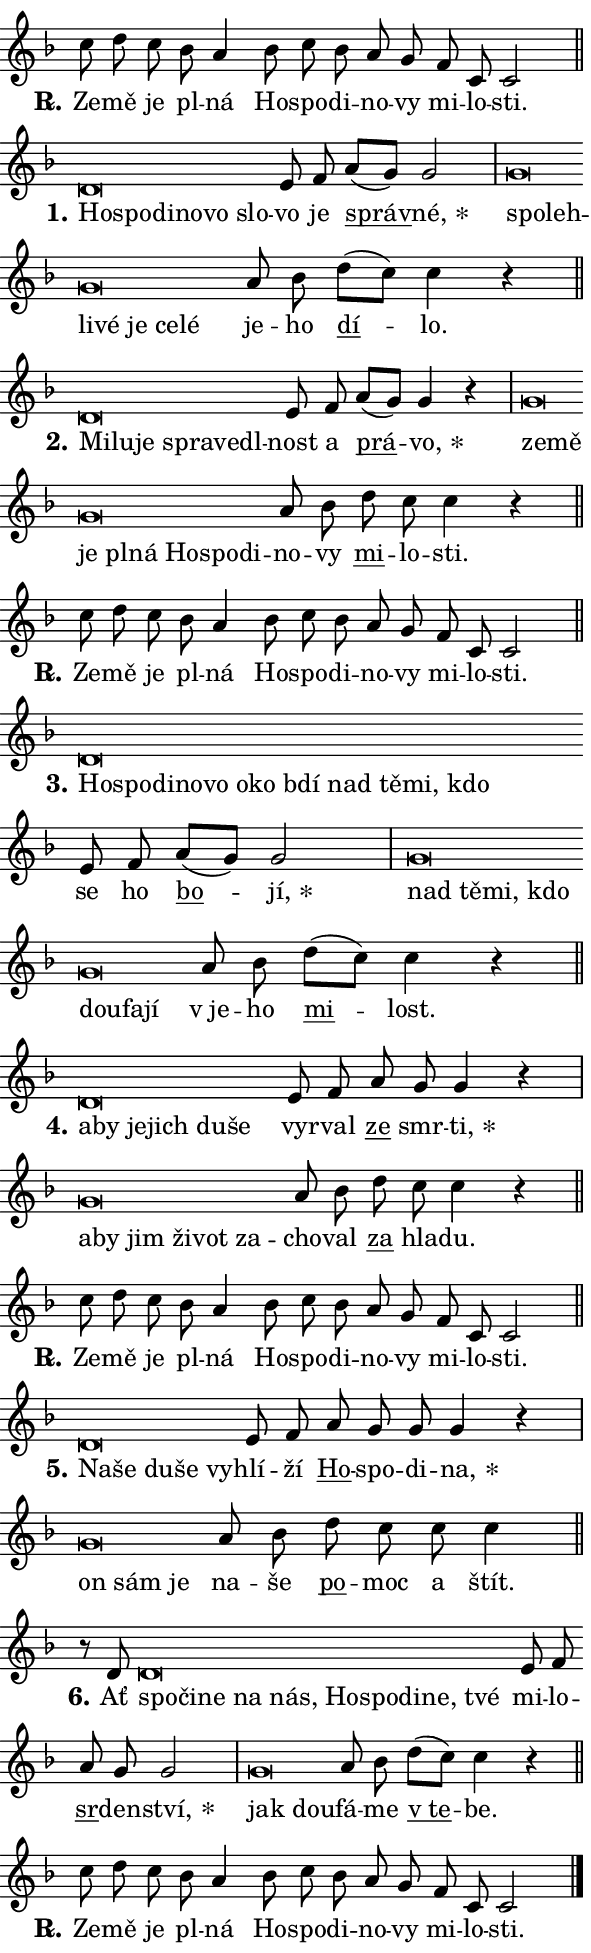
\version "2.24.0"
\header { tagline = "" }
\paper {
  indent = 0\cm
  top-margin = 0\cm
  right-margin = 0.13\cm % to fit lyric hyphens
  bottom-margin = 0\cm
  left-margin = 0\cm
  paper-width = 10\cm
  page-breaking = #ly:one-page-breaking
  system-system-spacing.basic-distance = #11
  score-system-spacing.basic-distance = #11
  ragged-last = ##f
}


%% Author: Thomas Morley
%% https://lists.gnu.org/archive/html/lilypond-user/2020-05/msg00002.html
#(define (line-position grob)
"Returns position of @var[grob} in current system:
   @code{'start}, if at first time-step
   @code{'end}, if at last time-step
   @code{'middle} otherwise
"
  (let* ((col (ly:item-get-column grob))
         (ln (ly:grob-object col 'left-neighbor))
         (rn (ly:grob-object col 'right-neighbor))
         (col-to-check-left (if (ly:grob? ln) ln col))
         (col-to-check-right (if (ly:grob? rn) rn col))
         (break-dir-left
           (and
             (ly:grob-property col-to-check-left 'non-musical #f)
             (ly:item-break-dir col-to-check-left)))
         (break-dir-right
           (and
             (ly:grob-property col-to-check-right 'non-musical #f)
             (ly:item-break-dir col-to-check-right))))
        (cond ((eqv? 1 break-dir-left) 'start)
              ((eqv? -1 break-dir-right) 'end)
              (else 'middle))))

#(define (tranparent-at-line-position vctor)
  (lambda (grob)
  "Relying on @code{line-position} select the relevant enry from @var{vctor}.
Used to determine transparency,"
    (case (line-position grob)
      ((end) (not (vector-ref vctor 0)))
      ((middle) (not (vector-ref vctor 1)))
      ((start) (not (vector-ref vctor 2))))))

noteHeadBreakVisibility =
#(define-music-function (break-visibility)(vector?)
"Makes @code{NoteHead}s transparent relying on @var{break-visibility}"
#{
  \override NoteHead.transparent =
    #(tranparent-at-line-position break-visibility)
#})

#(define delete-ledgers-for-transparent-note-heads
  (lambda (grob)
    "Reads whether a @code{NoteHead} is transparent.
If so this @code{NoteHead} is removed from @code{'note-heads} from
@var{grob}, which is supposed to be @code{LedgerLineSpanner}.
As a result ledgers are not printed for this @code{NoteHead}"
    (let* ((nhds-array (ly:grob-object grob 'note-heads))
           (nhds-list
             (if (ly:grob-array? nhds-array)
                 (ly:grob-array->list nhds-array)
                 '()))
           ;; Relies on the transparent-property being done before
           ;; Staff.LedgerLineSpanner.after-line-breaking is executed.
           ;; This is fragile ...
           (to-keep
             (remove
               (lambda (nhd)
                 (ly:grob-property nhd 'transparent #f))
               nhds-list)))
      ;; TODO find a better method to iterate over grob-arrays, similiar
      ;; to filter/remove etc for lists
      ;; For now rebuilt from scratch
      (set! (ly:grob-object grob 'note-heads)  '())
      (for-each
        (lambda (nhd)
          (ly:pointer-group-interface::add-grob grob 'note-heads nhd))
        to-keep))))

squashNotes = {
  \override NoteHead.X-extent = #'(-0.2 . 0.2)
  \override NoteHead.Y-extent = #'(-0.75 . 0)
  \override NoteHead.stencil =
    #(lambda (grob)
       (let ((pos (ly:grob-property grob 'staff-position)))
         (begin
           (if (< pos -7) (display "ERROR: Lower brevis then expected\n") (display ""))
           (if (<= pos -6) ly:text-interface::print ly:note-head::print))))
}
unSquashNotes = {
  \revert NoteHead.X-extent
  \revert NoteHead.Y-extent
  \revert NoteHead.stencil
}

hideNotes = \noteHeadBreakVisibility #begin-of-line-visible
unHideNotes = \noteHeadBreakVisibility #all-visible

% work-around for resetting accidentals
% https://lilypond.org/doc/v2.23/Documentation/notation/displaying-rhythms#unmetered-music
cadenzaMeasure = {
  \cadenzaOff
  \partial 1024 s1024
  \cadenzaOn
}

#(define-markup-command (accent layout props text) (markup?)
  "Underline accented syllable"
  (interpret-markup layout props
    #{\markup \override #'(offset . 4.3) \underline { #text }#}))

responsum = \markup \concat {
  "R" \hspace #-1.05 \path #0.1 #'((moveto 0 0.07) (lineto 0.9 0.8)) \hspace #0.05 "."
}

spaceSize = #0.6828661417322834 % exact space size for TeX Gyre Schola

\layout {
  \context {
    \Staff
    \remove "Time_signature_engraver"
    \override LedgerLineSpanner.after-line-breaking = #delete-ledgers-for-transparent-note-heads
  }
  \context {
    \Lyrics {
      \override LyricSpace.minimum-distance = \spaceSize
      \override LyricText.font-name = #"TeX Gyre Schola"
      \override LyricText.font-size = 1
      \override StanzaNumber.font-name = #"TeX Gyre Schola Bold"
      \override StanzaNumber.font-size = 1
    }
  }
  \context {
    \Score 
    \override NoteHead.text =
      #(lambda (grob) 
        (let ((pos (ly:grob-property grob 'staff-position)))
          #{\markup {
            \combine
              \halign #-0.55 \raise #(if (= pos -6) 0 0.5) \override #'(thickness . 2) \draw-line #'(3.2 . 0)
              \musicglyph "noteheads.sM1"
          }#}))
  }
}

% magnetic-lyrics.ily
%
%   written by
%     Jean Abou Samra <jean@abou-samra.fr>
%     Werner Lemberg <wl@gnu.org>
%
%   adapted by
%     Jiri Hon <jiri.hon@gmail.com>
%
% Version 2022-Apr-15

% https://www.mail-archive.com/lilypond-user@gnu.org/msg149350.html

#(define (Left_hyphen_pointer_engraver context)
   "Collect syllable-hyphen-syllable occurrences in lyrics and store
them in properties.  This engraver only looks to the left.  For
example, if the lyrics input is @code{foo -- bar}, it does the
following.

@itemize @bullet
@item
Set the @code{text} property of the @code{LyricHyphen} grob between
@q{foo} and @q{bar} to @code{foo}.

@item
Set the @code{left-hyphen} property of the @code{LyricText} grob with
text @q{foo} to the @code{LyricHyphen} grob between @q{foo} and
@q{bar}.
@end itemize

Use this auxiliary engraver in combination with the
@code{lyric-@/text::@/apply-@/magnetic-@/offset!} hook."
   (let ((hyphen #f)
         (text #f))
     (make-engraver
      (acknowledgers
       ((lyric-syllable-interface engraver grob source-engraver)
        (set! text grob)))
      (end-acknowledgers
       ((lyric-hyphen-interface engraver grob source-engraver)
        ;(when (not (grob::has-interface grob 'lyric-space-interface))
          (set! hyphen grob)));)
      ((stop-translation-timestep engraver)
       (when (and text hyphen)
         (ly:grob-set-object! text 'left-hyphen hyphen))
       (set! text #f)
       (set! hyphen #f)))))

#(define (lyric-text::apply-magnetic-offset! grob)
   "If the space between two syllables is less than the value in
property @code{LyricText@/.details@/.squash-threshold}, move the right
syllable to the left so that it gets concatenated with the left
syllable.

Use this function as a hook for
@code{LyricText@/.after-@/line-@/breaking} if the
@code{Left_@/hyphen_@/pointer_@/engraver} is active."
   (let ((hyphen (ly:grob-object grob 'left-hyphen #f)))
     (when hyphen
       (let ((left-text (ly:spanner-bound hyphen LEFT)))
         (when (grob::has-interface left-text 'lyric-syllable-interface)
           (let* ((common (ly:grob-common-refpoint grob left-text X))
                  (this-x-ext (ly:grob-extent grob common X))
                  (left-x-ext
                   (begin
                     ;; Trigger magnetism for left-text.
                     (ly:grob-property left-text 'after-line-breaking)
                     (ly:grob-extent left-text common X)))
                  ;; `delta` is the gap width between two syllables.
                  (delta (- (interval-start this-x-ext)
                            (interval-end left-x-ext)))
                  (details (ly:grob-property grob 'details))
                  (threshold (assoc-get 'squash-threshold details 0.2)))
             (when (< delta threshold)
               (let* (;; We have to manipulate the input text so that
                      ;; ligatures crossing syllable boundaries are not
                      ;; disabled.  For languages based on the Latin
                      ;; script this is essentially a beautification.
                      ;; However, for non-Western scripts it can be a
                      ;; necessity.
                      (lt (ly:grob-property left-text 'text))
                      (rt (ly:grob-property grob 'text))
                      (is-space (grob::has-interface hyphen 'lyric-space-interface))
                      (space (if is-space " " ""))
                      (extra-delta (if is-space spaceSize 0))
                      ;; Append new syllable.
                      (ltrt-space (if (and (string? lt) (string? rt))
                                (string-append lt space rt)
                                (make-concat-markup (list lt space rt))))
                      ;; Right-align `ltrt` to the right side.
                      (ltrt-space-markup (grob-interpret-markup
                               grob
                               (make-translate-markup
                                (cons (interval-length this-x-ext) 0)
                                (make-right-align-markup ltrt-space)))))
                 (begin
                   ;; Don't print `left-text`.
                   (ly:grob-set-property! left-text 'stencil #f)
                   ;; Set text and stencil (which holds all collected
                   ;; syllables so far) and shift it to the left.
                   (ly:grob-set-property! grob 'text ltrt-space)
                   (ly:grob-set-property! grob 'stencil ltrt-space-markup)
                   (ly:grob-translate-axis! grob (- (- delta extra-delta)) X))))))))))


#(define (lyric-hyphen::displace-bounds-first grob)
   ;; Make very sure this callback isn't triggered too early.
   (let ((left (ly:spanner-bound grob LEFT))
         (right (ly:spanner-bound grob RIGHT)))
     (ly:grob-property left 'after-line-breaking)
     (ly:grob-property right 'after-line-breaking)
     (ly:lyric-hyphen::print grob)))

squashThreshold = #0.4

\layout {
  \context {
    \Lyrics
    \consists #Left_hyphen_pointer_engraver
    \override LyricText.after-line-breaking =
      #lyric-text::apply-magnetic-offset!
    \override LyricHyphen.stencil = #lyric-hyphen::displace-bounds-first
    \override LyricText.details.squash-threshold = \squashThreshold
    \override LyricHyphen.minimum-distance = 0
    \override LyricHyphen.minimum-length = \squashThreshold
  }
}

squashText = \override LyricText.details.squash-threshold = 9999
unSquashText = \override LyricText.details.squash-threshold = \squashThreshold

leftText = \override LyricText.self-alignment-X = #LEFT
unLeftText = \revert LyricText.self-alignment-X

starOffset = #(lambda (grob) 
                (let ((x_offset (ly:self-alignment-interface::aligned-on-x-parent grob)))
                  (if (= x_offset 0) 0 (+ x_offset 1.2))))

star = #(define-music-function (syllable)(string?)
"Append star separator at the end of a syllable"
#{
  \once \override LyricText.X-offset = #starOffset
  \lyricmode { \markup {
    #syllable
    \override #'((font-name . "TeX Gyre Schola Bold")) \hspace #0.2 \lower #0.65 \larger "*"
  } }
#})

starAccent = #(define-music-function (syllable)(string?)
"Append star separator at the end of a syllable and make accent"
#{
  \once \override LyricText.X-offset = #starOffset
  \lyricmode { \markup {
    \accent #syllable
    \override #'((font-name . "TeX Gyre Schola Bold")) \hspace #0.2 \lower #0.65 \larger "*"
  } }
#})

breath = #(define-music-function (syllable)(string?)
"Append breathing indicator at the end of a syllable"
#{
  \lyricmode { \markup { #syllable "+" } }
#})

optionalBreath = #(define-music-function (syllable)(string?)
"Append optional breathing indicator at the end of a syllable"
#{
  \lyricmode { \markup { #syllable "(+)" } }
#})


\score {
    <<
        \new Voice = "melody" { \cadenzaOn \key f \major \relative { c''8 d c bes a4 \bar "" bes8 c bes \bar "" a g \bar "" f c c2 \cadenzaMeasure \bar "||" \break } }
        \new Lyrics \lyricsto "melody" { \lyricmode { \set stanza = \responsum
Ze -- mě je pl -- ná Ho -- spo -- di -- no -- vy mi -- lo -- sti. } }
    >>
    \layout {}
}

\score {
    <<
        \new Voice = "melody" { \cadenzaOn \key f \major \relative { \squashNotes d'\breve*1/16 \hideNotes \breve*1/16 \bar "" \breve*1/16 \bar "" \breve*1/16 \bar "" \breve*1/16 \breve*1/16 \bar "" \unHideNotes \unSquashNotes e8 f \bar "" a[( g)] g2 \cadenzaMeasure \bar "|" \squashNotes g\breve*1/16 \hideNotes \breve*1/16 \bar "" \breve*1/16 \bar "" \breve*1/16 \bar "" \breve*1/16 \bar "" \breve*1/16 \breve*1/16 \bar "" \unHideNotes \unSquashNotes a8 bes \bar "" d[( c)] c4 r \cadenzaMeasure \bar "||" \break } }
        \new Lyrics \lyricsto "melody" { \lyricmode { \set stanza = "1."
\leftText Ho -- \squashText spo -- di -- no -- vo slo -- \unLeftText \unSquashText vo je \markup \accent správ -- \star né, \leftText spo -- \squashText leh -- li -- vé je ce -- lé \unLeftText \unSquashText je -- ho \markup \accent dí -- lo. } }
    >>
    \layout {}
}

\score {
    <<
        \new Voice = "melody" { \cadenzaOn \key f \major \relative { \squashNotes d'\breve*1/16 \hideNotes \breve*1/16 \bar "" \breve*1/16 \bar "" \breve*1/16 \bar "" \breve*1/16 \breve*1/16 \bar "" \unHideNotes \unSquashNotes e8 f \bar "" a[( g)] g4 r \cadenzaMeasure \bar "|" \squashNotes g\breve*1/16 \hideNotes \breve*1/16 \bar "" \breve*1/16 \bar "" \breve*1/16 \bar "" \breve*1/16 \bar "" \breve*1/16 \bar "" \breve*1/16 \breve*1/16 \bar "" \unHideNotes \unSquashNotes a8 bes \bar "" d c c4 r \cadenzaMeasure \bar "||" \break } }
        \new Lyrics \lyricsto "melody" { \lyricmode { \set stanza = "2."
\leftText Mi -- \squashText lu -- je spra -- ve -- dl -- \unLeftText \unSquashText nost a \markup \accent prá -- \star vo, \leftText ze -- \squashText mě je pl -- ná Ho -- spo -- di -- \unLeftText \unSquashText no -- vy \markup \accent mi -- lo -- sti. } }
    >>
    \layout {}
}

\score {
    <<
        \new Voice = "melody" { \cadenzaOn \key f \major \relative { c''8 d c bes a4 \bar "" bes8 c bes \bar "" a g \bar "" f c c2 \cadenzaMeasure \bar "||" \break } }
        \new Lyrics \lyricsto "melody" { \lyricmode { \set stanza = \responsum
Ze -- mě je pl -- ná Ho -- spo -- di -- no -- vy mi -- lo -- sti. } }
    >>
    \layout {}
}

\score {
    <<
        \new Voice = "melody" { \cadenzaOn \key f \major \relative { \squashNotes d'\breve*1/16 \hideNotes \breve*1/16 \bar "" \breve*1/16 \bar "" \breve*1/16 \bar "" \breve*1/16 \bar "" \breve*1/16 \bar "" \breve*1/16 \bar "" \breve*1/16 \bar "" \breve*1/16 \bar "" \breve*1/16 \bar "" \breve*1/16 \breve*1/16 \bar "" \unHideNotes \unSquashNotes e8 f \bar "" a[( g)] g2 \cadenzaMeasure \bar "|" \squashNotes g\breve*1/16 \hideNotes \breve*1/16 \bar "" \breve*1/16 \bar "" \breve*1/16 \bar "" \breve*1/16 \bar "" \breve*1/16 \breve*1/16 \bar "" \unHideNotes \unSquashNotes a8 bes \bar "" d[( c)] c4 r \cadenzaMeasure \bar "||" \break } }
        \new Lyrics \lyricsto "melody" { \lyricmode { \set stanza = "3."
\leftText Ho -- \squashText spo -- di -- no -- vo o -- ko bdí nad tě -- mi, kdo \unLeftText \unSquashText se ho \markup \accent bo -- \star jí, \leftText nad \squashText tě -- mi, kdo dou -- fa -- jí \unLeftText \unSquashText "v je" -- ho \markup \accent mi -- lost. } }
    >>
    \layout {}
}

\score {
    <<
        \new Voice = "melody" { \cadenzaOn \key f \major \relative { \squashNotes d'\breve*1/16 \hideNotes \breve*1/16 \bar "" \breve*1/16 \bar "" \breve*1/16 \bar "" \breve*1/16 \breve*1/16 \bar "" \unHideNotes \unSquashNotes e8 f \bar "" a g g4 r \cadenzaMeasure \bar "|" \squashNotes g\breve*1/16 \hideNotes \breve*1/16 \bar "" \breve*1/16 \bar "" \breve*1/16 \bar "" \breve*1/16 \breve*1/16 \bar "" \unHideNotes \unSquashNotes a8 bes \bar "" d c c4 r \cadenzaMeasure \bar "||" \break } }
        \new Lyrics \lyricsto "melody" { \lyricmode { \set stanza = "4."
\leftText a -- \squashText by je -- jich du -- še \unLeftText \unSquashText vy -- rval \markup \accent ze smr -- \star ti, \leftText a -- \squashText by jim ži -- vot za -- \unLeftText \unSquashText cho -- val \markup \accent za hla -- du. } }
    >>
    \layout {}
}

\score {
    <<
        \new Voice = "melody" { \cadenzaOn \key f \major \relative { c''8 d c bes a4 \bar "" bes8 c bes \bar "" a g \bar "" f c c2 \cadenzaMeasure \bar "||" \break } }
        \new Lyrics \lyricsto "melody" { \lyricmode { \set stanza = \responsum
Ze -- mě je pl -- ná Ho -- spo -- di -- no -- vy mi -- lo -- sti. } }
    >>
    \layout {}
}

\score {
    <<
        \new Voice = "melody" { \cadenzaOn \key f \major \relative { \squashNotes d'\breve*1/16 \hideNotes \breve*1/16 \bar "" \breve*1/16 \bar "" \breve*1/16 \breve*1/16 \bar "" \unHideNotes \unSquashNotes e8 f \bar "" a g g g4 r \cadenzaMeasure \bar "|" \squashNotes g\breve*1/16 \hideNotes \breve*1/16 \breve*1/16 \bar "" \unHideNotes \unSquashNotes a8 bes \bar "" d c c c4 \cadenzaMeasure \bar "||" \break } }
        \new Lyrics \lyricsto "melody" { \lyricmode { \set stanza = "5."
\leftText Na -- \squashText še du -- še vy -- \unLeftText \unSquashText hlí -- ží \markup \accent Ho -- spo -- di -- \star na, \leftText on \squashText sám je \unLeftText \unSquashText na -- še \markup \accent po -- moc a štít. } }
    >>
    \layout {}
}

\score {
    <<
        \new Voice = "melody" { \cadenzaOn \key f \major \relative { r8 d' \squashNotes d\breve*1/16 \hideNotes \breve*1/16 \bar "" \breve*1/16 \bar "" \breve*1/16 \bar "" \breve*1/16 \bar "" \breve*1/16 \bar "" \breve*1/16 \bar "" \breve*1/16 \bar "" \breve*1/16 \breve*1/16 \bar "" \unHideNotes \unSquashNotes e8 f \bar "" a g g2 \cadenzaMeasure \bar "|" \squashNotes g\breve*1/16 \hideNotes \breve*1/16 \bar "" \unHideNotes \unSquashNotes a8 bes \bar "" d[( c)] c4 r \cadenzaMeasure \bar "||" \break } }
        \new Lyrics \lyricsto "melody" { \lyricmode { \set stanza = "6."
Ať \leftText spo -- \squashText či -- ne na nás, Ho -- spo -- di -- ne, tvé \unLeftText \unSquashText mi -- lo -- \markup \accent sr -- den -- \star ství, \leftText jak \squashText dou -- \unLeftText \unSquashText fá -- me \markup \accent "v te" -- be. } }
    >>
    \layout {}
}

\score {
    <<
        \new Voice = "melody" { \cadenzaOn \key f \major \relative { c''8 d c bes a4 \bar "" bes8 c bes \bar "" a g \bar "" f c c2 \cadenzaMeasure \bar "||" \break } \bar "|." }
        \new Lyrics \lyricsto "melody" { \lyricmode { \set stanza = \responsum
Ze -- mě je pl -- ná Ho -- spo -- di -- no -- vy mi -- lo -- sti. } }
    >>
    \layout {}
}
